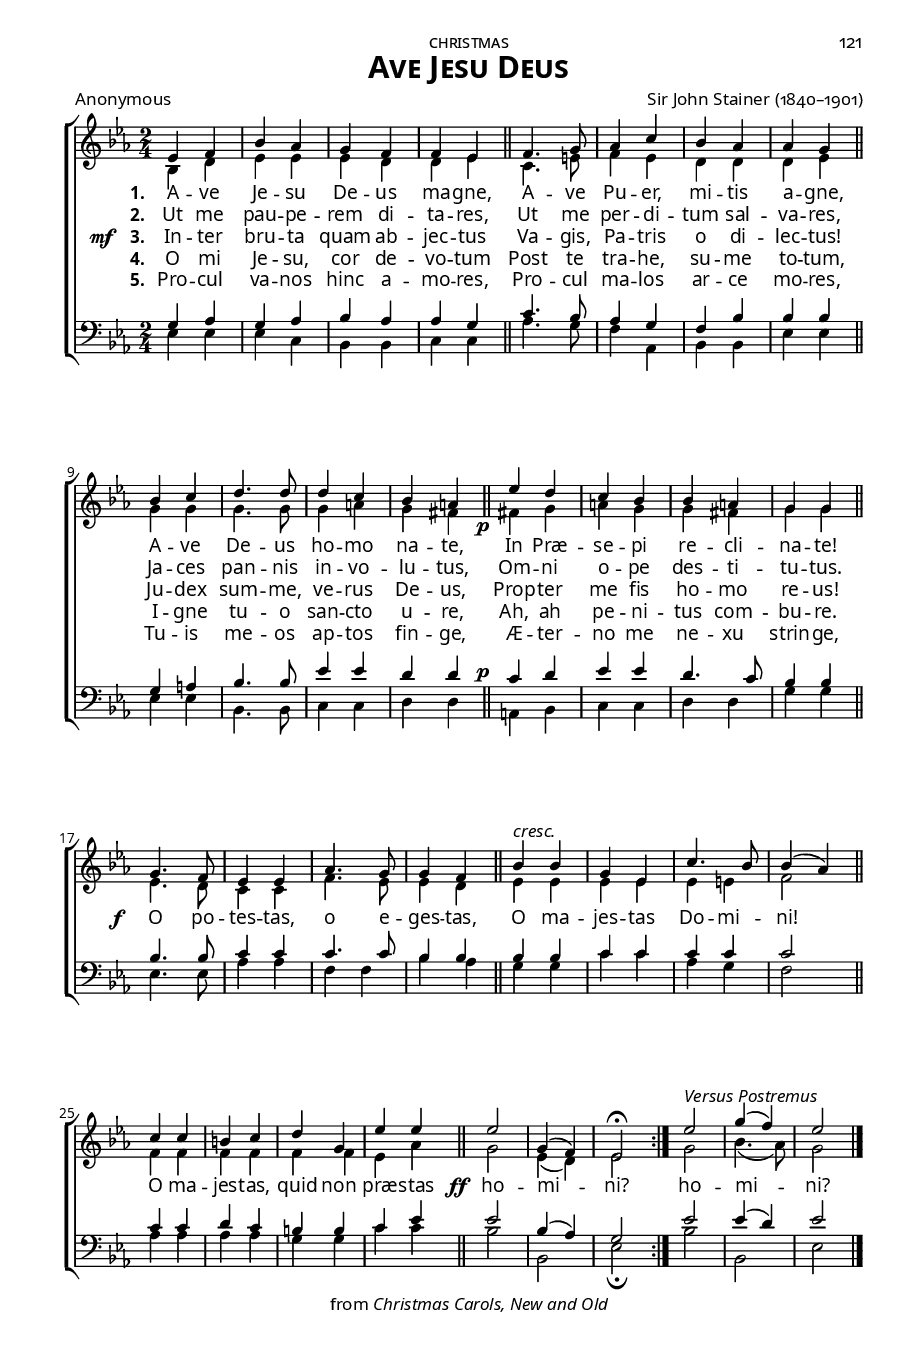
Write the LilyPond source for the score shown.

\version "2.14.2"
\include "util.ly"
\header {
  title = \markup{\override #'(font-name . "Garamond Premier Pro Semibold"){ \abs-fontsize #15 \smallCapsOldStyle"Ave Jesu Deus"}}
  poet = \markup\oldStyleNum"Anonymous"
  composer = \markup\oldStyleNum"Sir John Stainer (1840–1901)"
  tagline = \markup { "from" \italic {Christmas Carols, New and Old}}
}
\paper {
  %print-all-headers = ##t
  paper-height = 9\in
  paper-width = 6\in
  indent = 0\in
  %system-system-spacing = #'((basic-distance . 10) (padding . 0))
  %system-system-spacing =
  %  #'((basic-distance . 0)
  %     (minimum-distance . 0)
  %     (padding . -0.35)
  %     (stretchability . 100))
  ragged-last-bottom = ##f
  ragged-bottom = ##f
  two-sided = ##t
  inner-margin = 0.5\in
  outer-margin = 0.25\in
  top-margin = 0.25\in
  bottom-margin = 0.25\in
  first-page-number = #121
  print-first-page-number = ##t
  headerLine = \markup{\override #'(font-name . "Garamond Premier Pro") \smallCapsOldStyle"christmas"}
  oddHeaderMarkup = \markup\fill-line{
     \override #'(font-name . "Garamond Premier Pro")\abs-fontsize #8.5
     \combine 
        \fill-line{"" \on-the-fly #print-page-number-check-first
        \oldStylePageNum""
        }
        \fill-line{\headerLine}
  }
  evenHeaderMarkup = \markup {
     \override #'(font-name . "Garamond Premier Pro")\abs-fontsize #8.5
     \combine
        \on-the-fly #print-page-number-check-first
        \oldStylePageNum""
        \fill-line{\headerLine}
  }
}
#(set-global-staff-size 15) \paper{ #(define fonts (make-pango-font-tree "GoudyOlSt BT" "Garamond Premier Pro" "Garamond Premier Pro" (/ 15 20))) }
global = {
  \key ees \major
  \time 2/4
  \override DynamicLineSpanner #'staff-padding = #0.0
  \override DynamicLineSpanner #'Y-extent = #'(1 . 1)
  \override DynamicText #'X-offset = #'-4
}

sopMusic = \relative c' {
  ees4 f |
  bes aes |
  g f |
  f ees \bar "||"
  f4. g8 |
  aes4 c |
  
  bes aes |
  aes g \bar "||"
  bes c |
  d4. d8 |
  d4 c |
  bes a \bar "||"
  ees'_\p d |
  
  c bes |
  bes a |
  g g \bar "||" \break
  g4. f8 |
  ees4 ees |
  aes4. g8 |
  g4 f \bar "||"
  
  bes4^\markup\italic"cresc." bes |
  g ees |
  c'4. bes8 |
  bes4( aes) \bar "||" \break
  c4 c |
  b c |
  d g, |
  
  ees' ees \bar "||"
  ees2 |
  g,4( f) |
  ees2\fermata \bar ":|"
  ees'^\markup\italic{ "Versus Postremus"} |
  g4( f) |
  ees2 \bar "|."
}
sopWords = \lyricmode {
  
}

altoMusic = \relative c' {
  bes4 d |
  ees ees |
  ees d |
  d ees \bar "||"
  c4. e8 |
  f4 ees |
  
  d d |
  d ees \bar "||"
  g g |
  g4. g8 |
  g4 a |
  g fis \bar "||"
  fis! g |
  
  a g |
  g fis |
  g g \bar "||"
  ees4. d8 |
  c4 c |
  f4. ees8 |
  ees4 d |
  
  ees ees |
  ees ees |
  ees e |
  f2 \bar "||"
  f4 f |
  f f |
  f f |
  
  ees aes \bar "||"
  g2 |
  ees4( d) |
  ees2 |
  g2 |
  bes4.( aes8) |
  g2 \bar "|."
}
altoWords = {
  \dropLyricsV
  \lyricmode {
    \set stanza = #"1. "
    A -- ve Je -- su De -- us ma -- gne,
    A -- ve Pu -- er, mi -- tis a -- gne,
    A -- ve De -- us ho -- mo na -- te,
    In Præ -- se -- pi re -- cli -- na -- te!
  }
  
  \set stanza = \markup\dynamic"f   "
  \lyricmode {
    \set associatedVoice = "tenors"
    O po -- tes -- tas, o e -- ges -- tas,
    O ma -- jes -- tas Do -- mi -- ni!
    O ma -- jes -- tas, quid non præ -- stas
  }
  \set stanza = \markup\dynamic"  ff "
  \lyricmode{
    ho -- mi -- ni?
    ho -- mi -- ni?
  }
}
altoWordsII = \lyricmode {
  \dropLyricsV
%\markup\italic
  \set stanza = #"2. "
  Ut me pau -- pe -- rem di -- ta -- res,
  Ut me per -- di -- tum sal -- va -- res,
  Ja -- ces pan -- nis in -- vo -- lu -- tus,
  Om -- ni o -- pe des -- ti -- tu -- tus.
}
altoWordsIII = {
  \dropLyricsV
  \set stanza = \markup{\dynamic "mf  " "3. "}
  \lyricmode {
    In -- ter bru -- ta quam ab -- jec -- tus
    Va -- gis, Pa -- tris o di -- lec -- tus!
    Ju -- dex sum -- me, ve -- rus De -- us,
    Prop -- ter me fis ho -- mo re -- us!
  }
}
altoWordsIV = \lyricmode {
  \dropLyricsV
  \set stanza = #"4. "
  O mi Je -- su, cor de -- vo -- tum
  Post te tra -- he, su -- me to -- tum,
  I -- gne tu -- o san -- cto u -- re,
  Ah, ah pe -- ni -- tus com -- bu -- re.
}
altoWordsV = \lyricmode {
  \dropLyricsV
  \set stanza = #"5. "
  Pro -- cul va -- nos hinc a -- mo -- res,
  Pro -- cul ma -- los ar -- ce mo -- res,
  Tu -- is me -- os ap -- tos fin -- ge,
  Æ -- ter -- no me ne -- xu strin -- ge,
}
altoWordsVI = \lyricmode {
  \set stanza = #"6. "
  \set ignoreMelismata = ##t
}
tenorMusic = \relative c' {
  g4 aes |
  g aes |
  bes aes |
  aes g \bar "||"
  c4. bes8 |
  aes4 g |
  
  f bes |
  bes bes \bar "||"
  g a |
  bes4. bes8 |
  ees4 ees |
  d d \bar "||"
  c^\p d |
  
  ees4 ees |
  d4. c8 |
  bes4 bes \bar "||"
  bes4. bes8 |
  c4 c |
  c4. c8 |
  bes4 bes \bar "||"
  
  bes bes |
  c c |
  c c |
  c2 \bar "||"
  c4 c |
  d c |
  b b |
  
  c ees \bar "||"
  ees2 |
  bes4( aes) |
  g2 |
  
  ees' |
  ees4( d) |
  ees2 \bar "|."
  
}
tenorWords = \lyricmode {

}

bassMusic = \relative c {
  ees4 ees |
  ees c |
  bes bes |
  c c \bar "||"
  aes'4. g8 |
  f4 aes, |
  
  bes4 bes |
  ees ees \bar "||"
  ees ees |
  bes4. bes8 |
  c4 c |
  d d \bar "||"
  a bes |
  
  c c |
  d d |
  g g \bar "||"
  ees4. ees8 |
  aes4 aes |
  f f |
  bes aes \bar "||"
  
  g g |
  c c |
  aes g |
  f2 \bar "||"
  aes4 aes |
  aes aes |
  g g |
  
  c c \bar "||"
  bes2 |
  bes, |
  ees\fermata |
  bes' |
  bes, |
  ees \bar "|."
}
bassWords = \lyricmode {

}

pianoRH = \relative c' {
  
}
pianoLH = \relative c' {
  
}

\score {
  <<
   \new ChoirStaff <<
%    \new Lyrics = sopranos \with { \override VerticalAxisGroup #'nonstaff-relatedstaff-spacing = #'((basic-distance . 1)) }
    \new Staff = women <<
      \new Voice = "sopranos" { \voiceOne << \global \sopMusic >> }
      \new Voice = "altos" { \voiceTwo << \global \altoMusic >> }
    >>
   \new Staff = men <<
      \clef bass
      \new Voice = "tenors" { \voiceOne << \global \tenorMusic >> }
      \new Voice = "basses" { \voiceTwo << \global \bassMusic >> }
    >>
    \new Lyrics \with { alignAboveContext = #"women" \override VerticalAxisGroup #'nonstaff-relatedstaff-spacing = #'((basic-distance . 1))} \lyricsto "sopranos" \sopWords
     \new Lyrics = "altosVI"  \with { alignBelowContext = #"women" \override VerticalAxisGroup #'nonstaff-relatedstaff-spacing = #'((basic-distance . 1))} \lyricsto "altos" \altoWordsVI
    \new Lyrics = "altosV"  \with { alignBelowContext = #"women" \override VerticalAxisGroup #'nonstaff-relatedstaff-spacing = #'((basic-distance . 1))} \lyricsto "altos" \altoWordsV
    \new Lyrics = "altosIV"  \with { alignBelowContext = #"women" \override VerticalAxisGroup #'nonstaff-relatedstaff-spacing = #'((basic-distance . 1))} \lyricsto "altos" \altoWordsIV
    \new Lyrics = "altosIII"  \with { alignBelowContext = #"women" \override VerticalAxisGroup #'nonstaff-relatedstaff-spacing = #'((basic-distance . 1))} \lyricsto "altos" \altoWordsIII
    \new Lyrics = "altosII"  \with { alignBelowContext = #"women" \override VerticalAxisGroup #'nonstaff-relatedstaff-spacing = #'((basic-distance . 1))} \lyricsto "altos" \altoWordsII
    \new Lyrics = "altos"  \with { alignBelowContext = #"women" \override VerticalAxisGroup #'nonstaff-relatedstaff-spacing = #'((basic-distance . 1))} \lyricsto "altos" \altoWords
    \new Lyrics \with { alignAboveContext = #"men" \override VerticalAxisGroup #'nonstaff-relatedstaff-spacing = #'((basic-distance . 1)) } \lyricsto "tenors" \tenorWords
    \new Lyrics \with { alignBelowContext = #"men" \override VerticalAxisGroup #'nonstaff-relatedstaff-spacing = #'((basic-distance . 1)) } \lyricsto "basses" \bassWords
  >>
%    \new PianoStaff << \new Staff { \new Voice { \pianoRH } } \new Staff { \clef "bass" \pianoLH } >>
  >>
  \layout {
    \context {
      \Score
      %\override SpacingSpanner #'base-shortest-duration = #(ly:make-moment 1 8)
      %\override SpacingSpanner #'common-shortest-duration = #(ly:make-moment 1 4)
    }
    \context {
      % Remove all empty staves
      % \Staff \RemoveEmptyStaves \override VerticalAxisGroup #'remove-first = ##t
    }
  }
}
